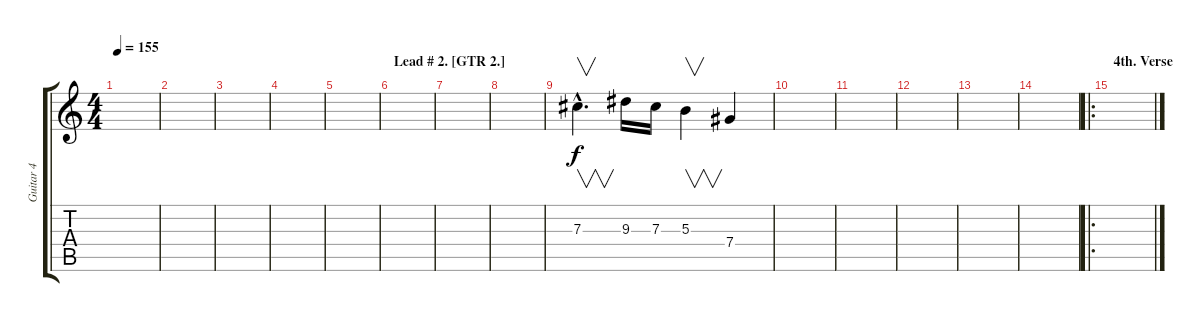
\track ("Guitar 4" "Guitar 4") {instrument overdrivenguitar}
\staff {score tabs}
\tuning (Eb4 Bb3 Gb3 Db3 Ab2 Eb2) {hide}
\ts (4 4)
\tempo 155
\clef g2
\ks c
|
|
|
|
|
\section ("" "Lead # 2. [GTR 2.]")
|
|
|
7.3{hac}.4{v d} 9.3.16 7.3.16 5.3.4{v} 7.4.4 |
|
|
|
|
|
\ro
\section ("" "4th. Verse")
